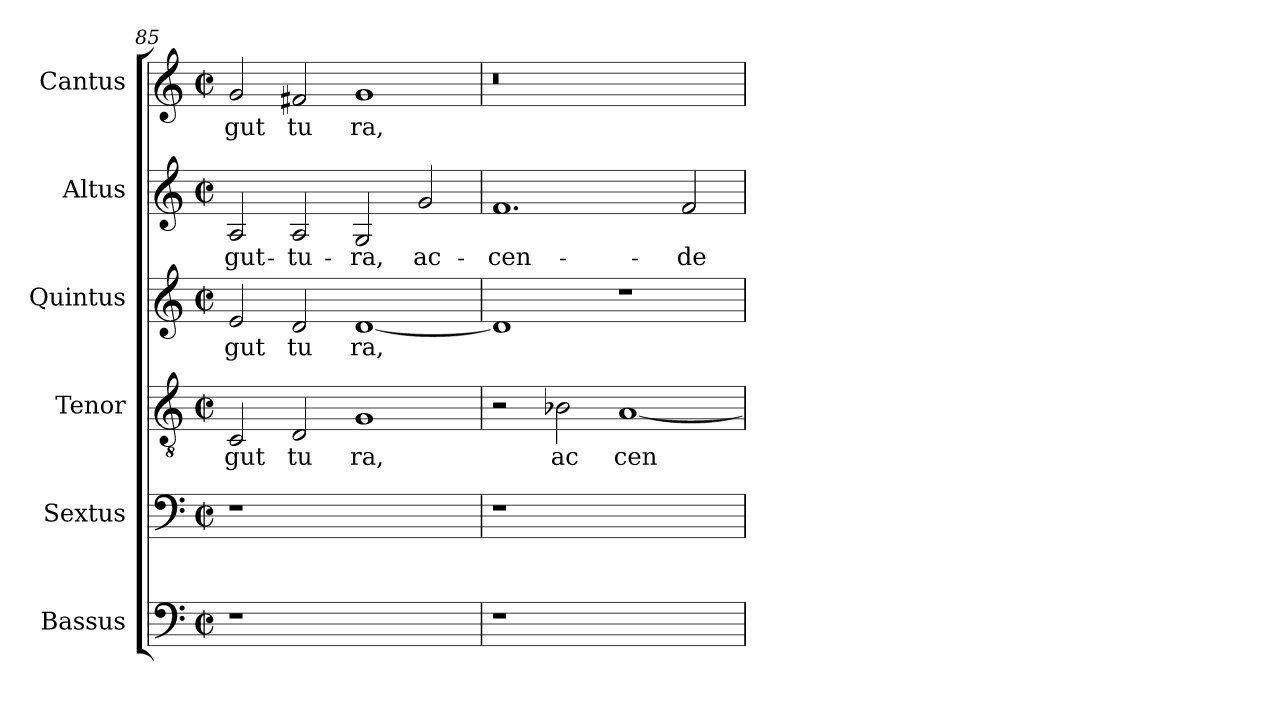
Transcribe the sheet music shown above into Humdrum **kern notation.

**kern	**kern	**kern	**text	**kern	**text	**kern	**text	**kern	**text
*part6	*part5	*part4	*part4	*part3	*part3	*part2	*part2	*part1	*part1
*staff6	*staff5	*staff4	*staff4	*staff3	*staff3	*staff2	*staff2	*staff1	*staff1
*I"Bassus	*I"Sextus	*I"Tenor	*	*I"Quintus	*	*I"Altus	*	*I"Cantus	*
*I'Bassus	*I'Sextus	*I'Tenor	*	*I'Quintus	*	*I'Altus	*	*I'Cantus	*
*clefF4	*clefF4	*clefGv2	*	*clefG2	*	*clefG2	*	*clefG2	*
*k[]	*k[]	*k[]	*	*k[]	*	*k[]	*	*k[]	*
*C:	*C:	*C:	*	*C:	*	*C:	*	*C:	*
*M2/2	*M2/2	*M2/2	*	*M2/2	*	*M2/2	*	*M2/2	*
*met(c|)	*met(c|)	*met(c|)	*	*met(c|)	*	*met(c|)	*	*met(c|)	*
=85	=85	=85	=85	=85	=85	=85	=85	=85	=85
!	!	!	!LO:LY:b:cj	!	!LO:LY:b:cj	!	!LO:LY:b:cj	!	!LO:LY:b:cj
1r	1r	2C/	gut	2e/	gut	2A/	gut-	2g/	gut
!	!	!	!LO:LY:b:cj	!	!LO:LY:b:cj	!	!LO:LY:b:cj	!	!LO:LY:b:cj
.	.	2D/	tu	2d/	tu	2A/	-tu-	2f#/	tu
!	!	!	!LO:LY:b:cj	!	!LO:LY:b:cj	!	!LO:LY:b:cj	!	!LO:LY:b:cj
1ryy	1ryy	1G	ra,	[<1d	ra,	2G/	-ra,	1g	ra,
!	!	!	!	!	!	!	!LO:LY:b:cj	!	!
.	.	.	.	.	.	2g/	ac-	.	.
=86	=86	=86	=86	=86	=86	=86	=86	=86	=86
!	!	!	!	!	!LO:LY:b:cj	!	!LO:LY:b:cj	!	!
1r	1r	2r	.	1d]	.	1.f	-cen-	0r	.
!	!	!	!LO:LY:b:cj	!	!	!	!	!	!
.	.	2B-X\	ac	.	.	.	.	.	.
!	!	!	!LO:LY:b:cj	!	!	!	!	!	!
1ryy	1ryy	[<1A	cen	1r	.	.	.	.	.
!	!	!	!	!	!	!	!LO:LY:b:cj	!	!
.	.	.	.	.	.	2f/	-de	.	.
=	=	=	=	=	=	=	=	=	=
*-	*-	*-	*-	*-	*-	*-	*-	*-	*-
